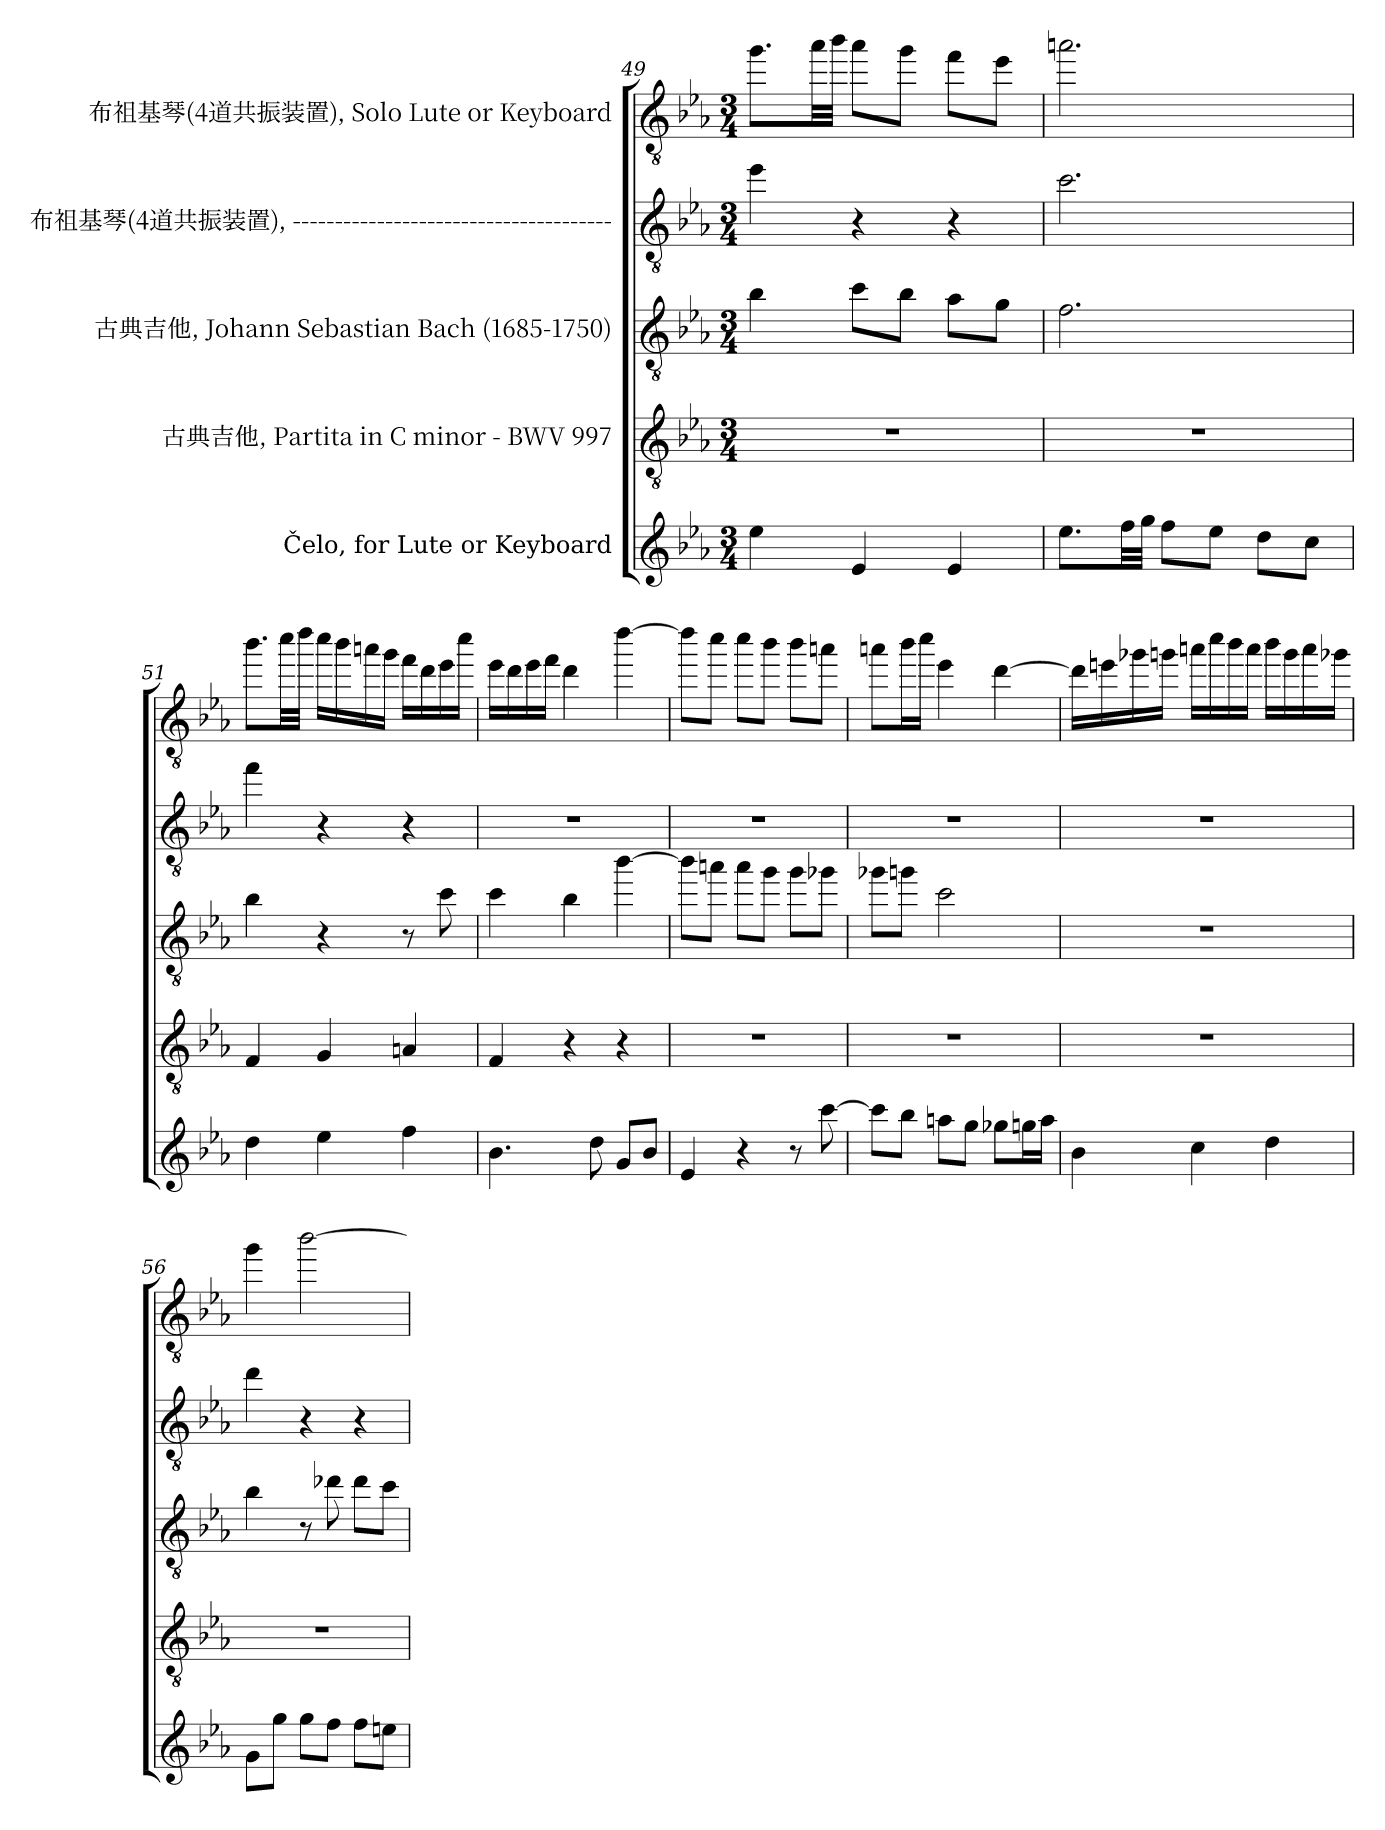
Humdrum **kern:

**kern	**kern	**kern	**kern	**kern
*part5	*part4	*part3	*part2	*part1
*staff5	*staff4	*staff3	*staff2	*staff1
*I"Čelo, for Lute or Keyboard	*I"古典吉他, Partita in C minor - BWV 997	*I"古典吉他, Johann Sebastian Bach  (1685-1750)	*I"布祖基琴(4道共振装置), --------------------------------------	*I"布祖基琴(4道共振装置), Solo Lute or Keyboard
*clefG2	*clefGv2	*clefGv2	*clefGv2	*clefGv2
*ITrd14c24	*	*	*	*
*k[b-e-a-]	*k[b-e-a-]	*k[b-e-a-]	*k[b-e-a-]	*k[b-e-a-]
*M3/4	*M3/4	*M3/4	*M3/4	*M3/4
=49	=49	=49	=49	=49
4E-\	2.r	4b-\	4ee-\	8.gg\L
.	.	.	.	32aa-\LL
.	.	.	.	32bb-\JJJ
4EE-/	.	8cc\L	4r	8aa-\L
.	.	8b-\J	.	8gg\J
4EE-/	.	8a-\L	4r	8ff\L
.	.	8g\J	.	8ee-\J
!!LO:PB:g=z
=50	=50	=50	=50	=50
8.E-\L	2.r	2.f\	2.cc\	2.aan\
32F\LL	.	.	.	.
32G\JJJ	.	.	.	.
8F\L	.	.	.	.
8E-\J	.	.	.	.
8D\L	.	.	.	.
8C\J	.	.	.	.
=51	=51	=51	=51	=51
4D\	4F/	4b-\	4ff\	8.bb-\L
.	.	.	.	32ccc\LL
.	.	.	.	32ddd\JJJ
4E-\	4G/	4r	4r	16ccc\LL
.	.	.	.	16bb-\
.	.	.	.	16aan\
.	.	.	.	16gg\JJ
4F\	4An/	8r	4r	16ff\LL
.	.	.	.	16dd\
.	.	8cc\	.	16ee-\
.	.	.	.	16ccc\JJ
=52	=52	=52	=52	=52
4.BB-\	4F/	4cc\	2.r	16ee-\LL
.	.	.	.	16dd\
.	.	.	.	16ee-\
.	.	.	.	16ff\JJ
.	4r	4b-\	.	4dd\
8D\	.	.	.	.
8GG/L	4r	[4bb-\	.	[4ddd\
8BB-/J	.	.	.	.
!!LO:LB:g=z
=53	=53	=53	=53	=53
4EE-/	2.r	8bb-\L]	2.r	8ddd\L]
.	.	8aan\J	.	8ccc\J
4r	.	8aa\L	.	8ccc\L
.	.	8gg\J	.	8bb-\J
8r	.	8gg\L	.	8bb-\L
[8c\	.	8gg-X\J	.	8aan\J
=54	=54	=54	=54	=54
8c\L]	2.r	8gg-X\L	2.r	8aan\L
8B-\J	.	8ggn\J	.	16bb-\L
.	.	.	.	16ccc\JJ
8An\L	.	2cc\	.	4ee-\
8G\J	.	.	.	.
8G-X\L	.	.	.	[4dd\
16Gn\L	.	.	.	.
16A\JJ	.	.	.	.
=55	=55	=55	=55	=55
4BB-\	2.r	2.r	2.r	16dd\LL]
.	.	.	.	16een\
.	.	.	.	16gg-X\
.	.	.	.	16ggn\JJ
4C\	.	.	.	16aan\LL
.	.	.	.	16ccc\
.	.	.	.	16bb-\
.	.	.	.	16aa\JJ
4D\	.	.	.	16bb-\LL
.	.	.	.	16gg\
.	.	.	.	16aa\
.	.	.	.	16gg-X\JJ
!!LO:PB:g=z
=56	=56	=56	=56	=56
8GG\L	2.r	4b-\	4dd\	4gg\
8G\J	.	.	.	.
8G\L	.	8r	4r	[2bb-\
8F\J	.	8dd-X\	.	.
8F\L	.	8dd-\L	4r	.
8En\J	.	8cc\J	.	.
=	=	=	=	=
*-	*-	*-	*-	*-
